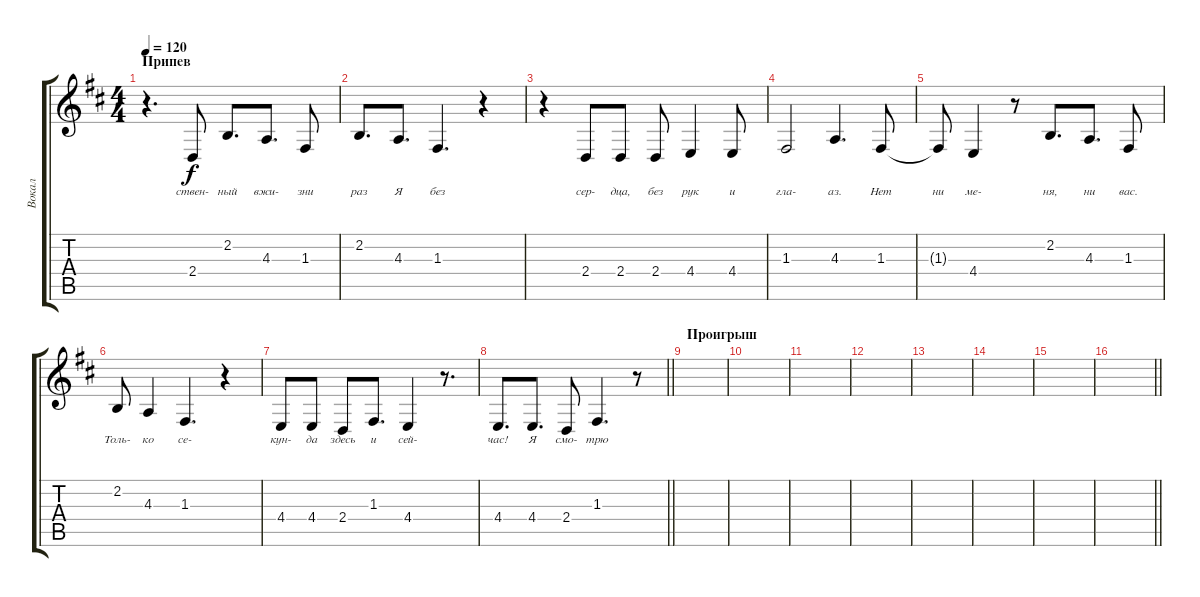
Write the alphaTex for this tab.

\track ("Вокал" "Вокал") {instrument violin}
\staff {score tabs}
\tuning (D4 A3 F3 C3 G2 C2) {hide}
\ts (4 4)
\section ("" "Припев")
\tempo 120
\clef g2
\ks d
r.4{d dy f} 2.4.8{lyrics (0 "ствен-") lyrics (1 "") lyrics (2 "") lyrics (3 "") lyrics (4 "")} 2.2.8{d lyrics (0 "ный") lyrics (1 "") lyrics (2 "") lyrics (3 "") lyrics (4 "")} 4.3.8{d lyrics (0 "вжи-") lyrics (1 "") lyrics (2 "") lyrics (3 "") lyrics (4 "")} 1.3.8{lyrics (0 "зни") lyrics (1 "") lyrics (2 "") lyrics (3 "") lyrics (4 "")} |
2.2.8{d lyrics (0 "раз") lyrics (1 "") lyrics (2 "") lyrics (3 "") lyrics (4 "")} 4.3.8{d lyrics (0 "Я") lyrics (1 "") lyrics (2 "") lyrics (3 "") lyrics (4 "")} 1.3.4{d lyrics (0 "без") lyrics (1 "") lyrics (2 "") lyrics (3 "") lyrics (4 "")} r.4 |
r.4 2.4.8{lyrics (0 "сер-") lyrics (1 "") lyrics (2 "") lyrics (3 "") lyrics (4 "")} 2.4.8{lyrics (0 "дца,") lyrics (1 "") lyrics (2 "") lyrics (3 "") lyrics (4 "")} 2.4.8{lyrics (0 "без") lyrics (1 "") lyrics (2 "") lyrics (3 "") lyrics (4 "")} 4.4.4{lyrics (0 "рук") lyrics (1 "") lyrics (2 "") lyrics (3 "") lyrics (4 "")} 4.4.8{lyrics (0 "и") lyrics (1 "") lyrics (2 "") lyrics (3 "") lyrics (4 "")} |
1.3.2{lyrics (0 "гла-") lyrics (1 "") lyrics (2 "") lyrics (3 "") lyrics (4 "")} 4.3.4{d lyrics (0 "аз.") lyrics (1 "") lyrics (2 "") lyrics (3 "") lyrics (4 "")} 1.3.8{lyrics (0 "Нет") lyrics (1 "") lyrics (2 "") lyrics (3 "") lyrics (4 "")} |
1.3{t}.8{lyrics (0 "ни") lyrics (1 "") lyrics (2 "") lyrics (3 "") lyrics (4 "")} 4.4.4{lyrics (0 "ме-") lyrics (1 "") lyrics (2 "") lyrics (3 "") lyrics (4 "")} r.8 2.2.8{d lyrics (0 "ня,") lyrics (1 "") lyrics (2 "") lyrics (3 "") lyrics (4 "")} 4.3.8{d lyrics (0 "ни") lyrics (1 "") lyrics (2 "") lyrics (3 "") lyrics (4 "")} 1.3.8{lyrics (0 "вас.") lyrics (1 "") lyrics (2 "") lyrics (3 "") lyrics (4 "")} |
2.2.8{lyrics (0 "Толь-") lyrics (1 "") lyrics (2 "") lyrics (3 "") lyrics (4 "")} 4.3.4{lyrics (0 "ко") lyrics (1 "") lyrics (2 "") lyrics (3 "") lyrics (4 "")} 1.3.4{d lyrics (0 "се-") lyrics (1 "") lyrics (2 "") lyrics (3 "") lyrics (4 "")} r.4 |
4.4.8{lyrics (0 "кун-") lyrics (1 "") lyrics (2 "") lyrics (3 "") lyrics (4 "")} 4.4.8{lyrics (0 "да") lyrics (1 "") lyrics (2 "") lyrics (3 "") lyrics (4 "")} 2.4.8{lyrics (0 "здесь") lyrics (1 "") lyrics (2 "") lyrics (3 "") lyrics (4 "")} 1.3.8{d lyrics (0 "и") lyrics (1 "") lyrics (2 "") lyrics (3 "") lyrics (4 "")} 4.4.4{lyrics (0 "сей-") lyrics (1 "") lyrics (2 "") lyrics (3 "") lyrics (4 "")} r.8{d} |
\barLineRight lightlight
4.4.8{d lyrics (0 "час!") lyrics (1 "") lyrics (2 "") lyrics (3 "") lyrics (4 "")} 4.4.8{d lyrics (0 "Я") lyrics (1 "") lyrics (2 "") lyrics (3 "") lyrics (4 "")} 2.4.8{lyrics (0 "смо-") lyrics (1 "") lyrics (2 "") lyrics (3 "") lyrics (4 "")} 1.3.4{d lyrics (0 "трю") lyrics (1 "") lyrics (2 "") lyrics (3 "") lyrics (4 "")} r.8 |
\section ("" "Проигрыш")
|
|
|
|
|
|
|
\barLineRight lightlight
